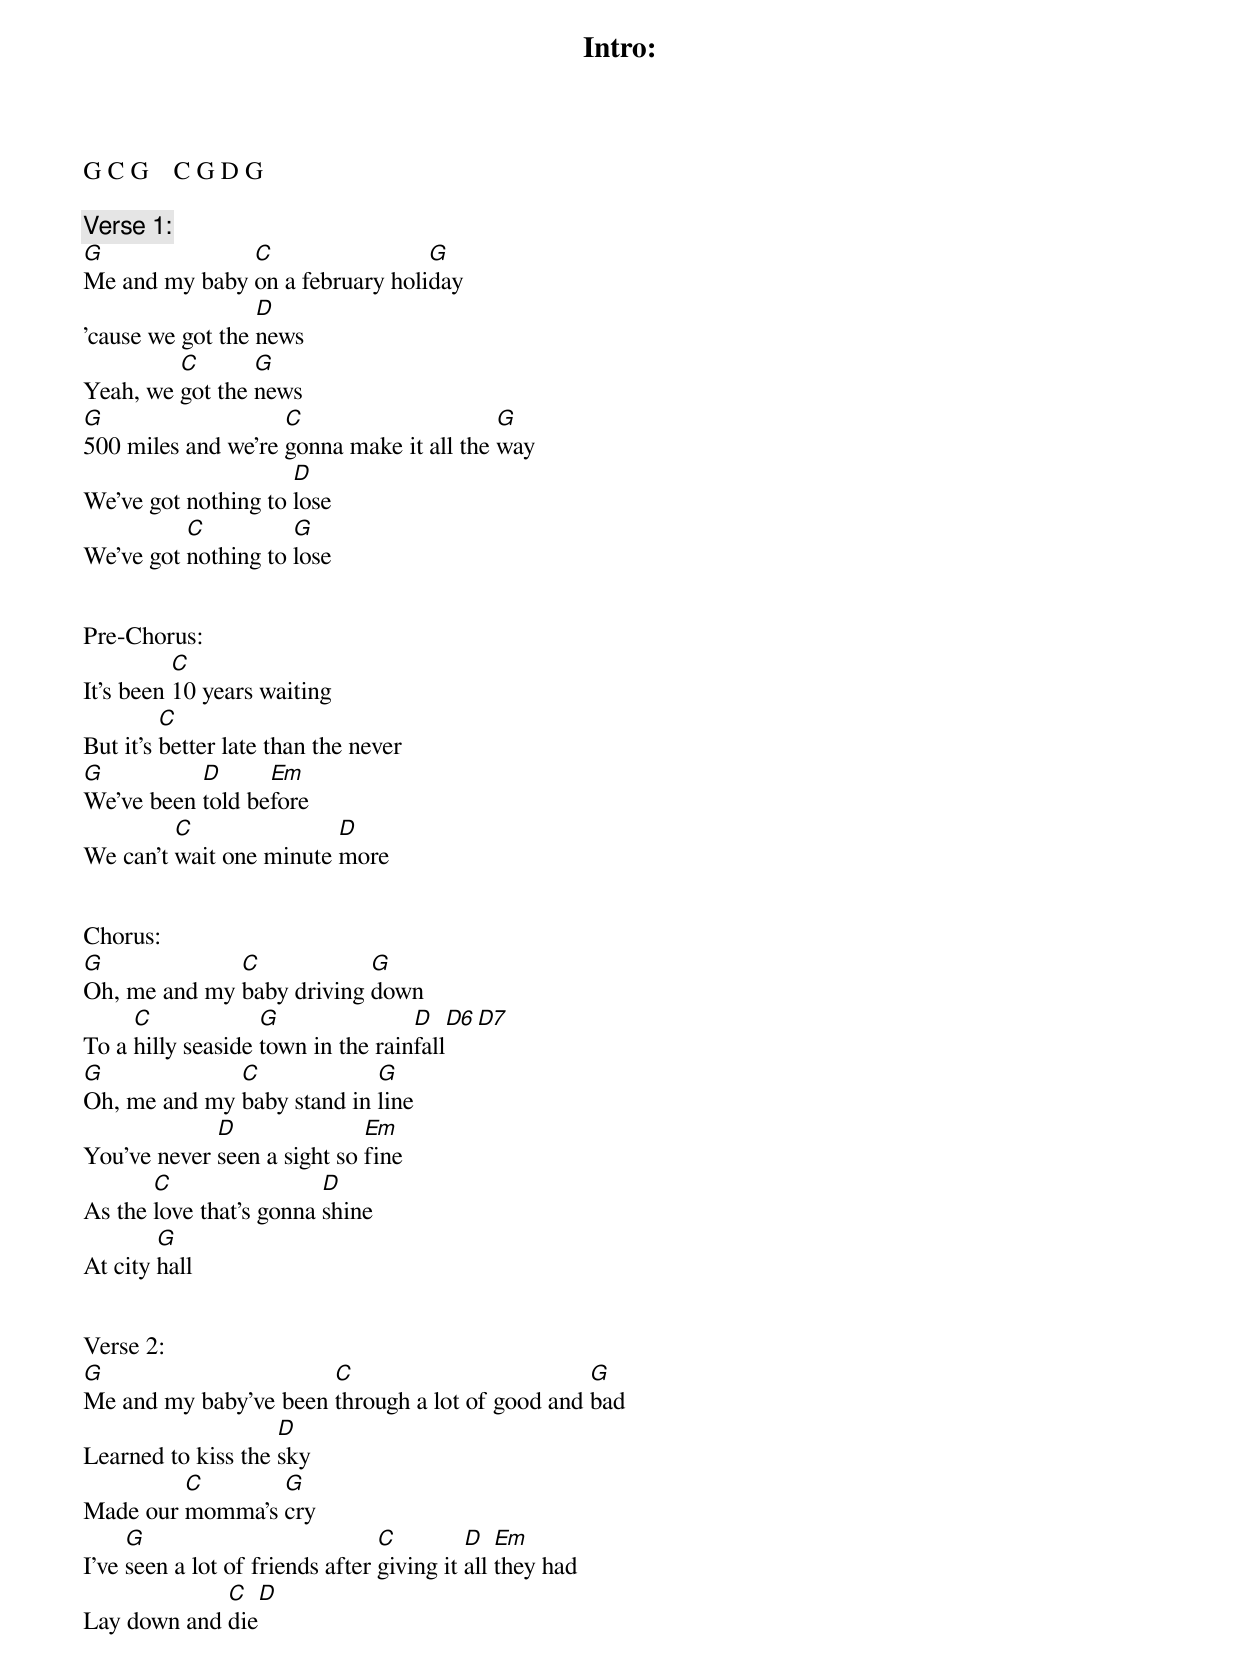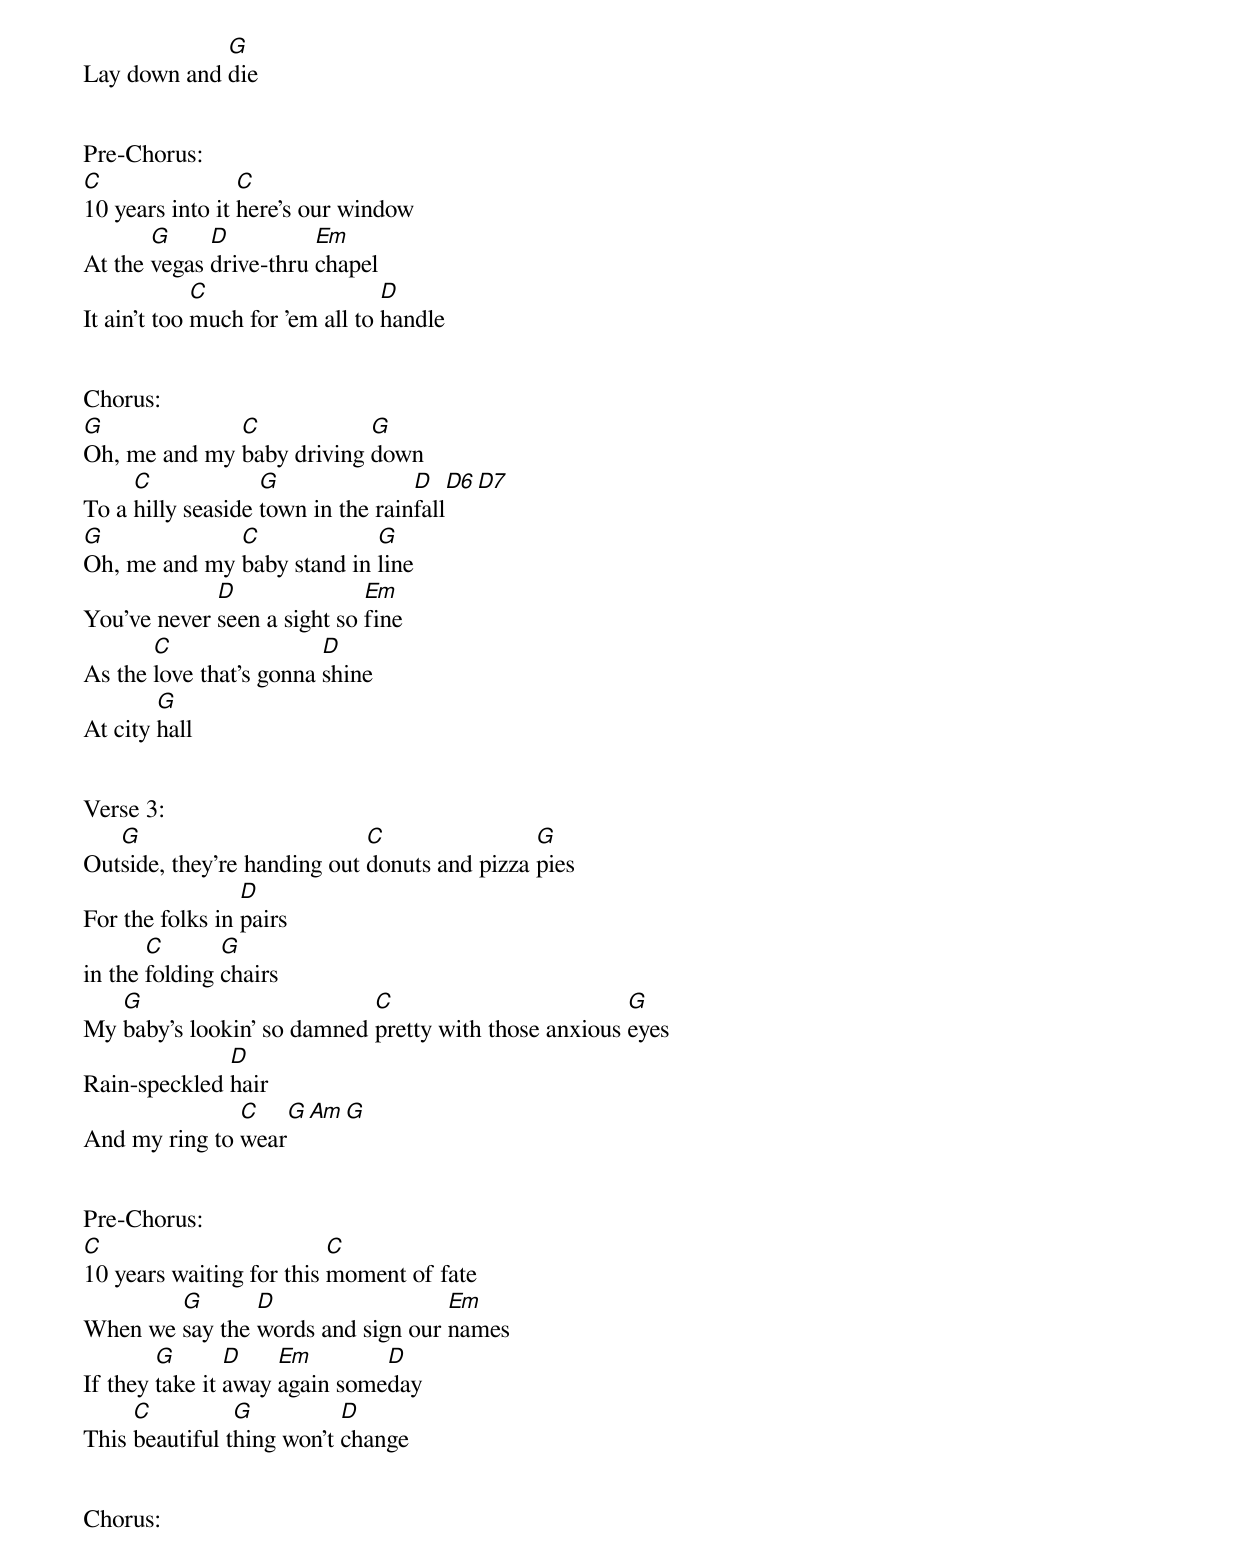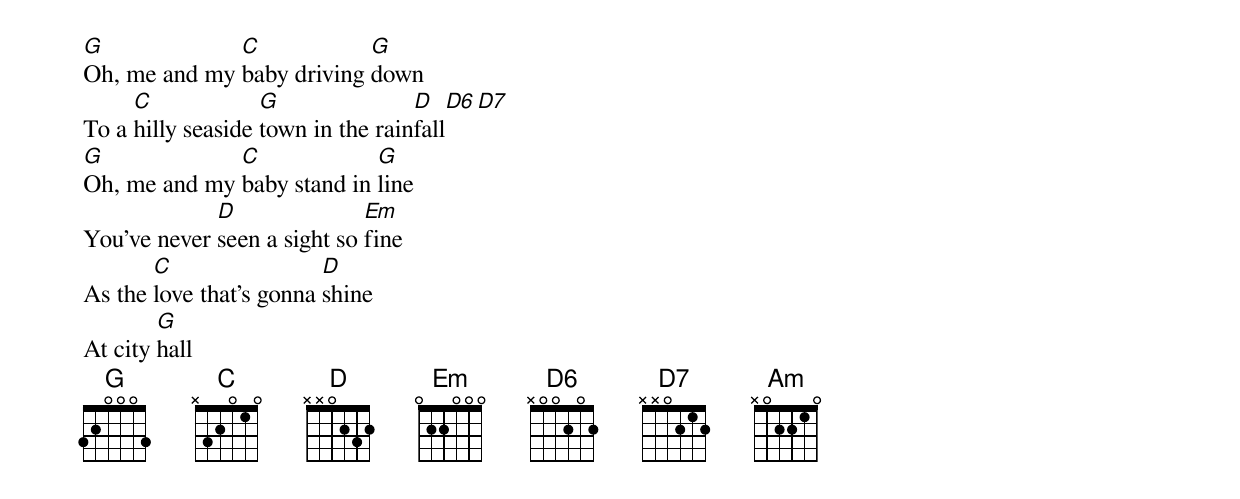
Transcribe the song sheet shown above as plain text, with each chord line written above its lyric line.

Intro:
G C G    C G D G

Verse 1:
G              C                 G
Me and my baby on a february holiday
                  D
'cause we got the news
         C       G
Yeah, we got the news
G                   C                     G
500 miles and we're gonna make it all the way
                     D
We've got nothing to lose
          C          G
We've got nothing to lose


Pre-Chorus:
          C
It's been 10 years waiting
         C
But it's better late than the never
G          D      Em
We've been told before
         C               D
We can't wait one minute more


Chorus:
G             C            G
Oh, me and my baby driving down
     C             G               D     D6  D7
To a hilly seaside town in the rainfall
G             C             G
Oh, me and my baby stand in line
             D               Em
You've never seen a sight so fine
       C                 D
As the love that's gonna shine
        G
At city hall


Verse 2:
G                      C                         G
Me and my baby've been through a lot of good and bad
                    D
Learned to kiss the sky
         C       G
Made our momma's cry
     G                           C         D   Em
I've seen a lot of friends after giving it all they had
             C     D
Lay down and die
             G
Lay down and die


Pre-Chorus:
C                C
10 years into it here's our window
       G     D          Em
At the vegas drive-thru chapel
             C                   D
It ain't too much for 'em all to handle


Chorus:
G             C            G
Oh, me and my baby driving down
     C             G               D     D6  D7
To a hilly seaside town in the rainfall
G             C             G
Oh, me and my baby stand in line
             D               Em
You've never seen a sight so fine
       C                 D
As the love that's gonna shine
        G
At city hall


Verse 3:
   G                         C                G
Outside, they're handing out donuts and pizza pies
                 D
For the folks in pairs
       C       G
in the folding chairs
   G                        C                         G
My baby's lookin' so damned pretty with those anxious eyes
              D
Rain-speckled hair
               C    G Am G
And my ring to wear


Pre-Chorus:
C                         C
10 years waiting for this moment of fate
        G       D                  Em
When we say the words and sign our names
        G       D    Em        D
If they take it away again someday
     C          G          D
This beautiful thing won't change


Chorus:
G             C            G
Oh, me and my baby driving down
     C             G               D     D6  D7
To a hilly seaside town in the rainfall
G             C             G
Oh, me and my baby stand in line
             D               Em
You've never seen a sight so fine
       C                 D
As the love that's gonna shine
        G
At city hall
